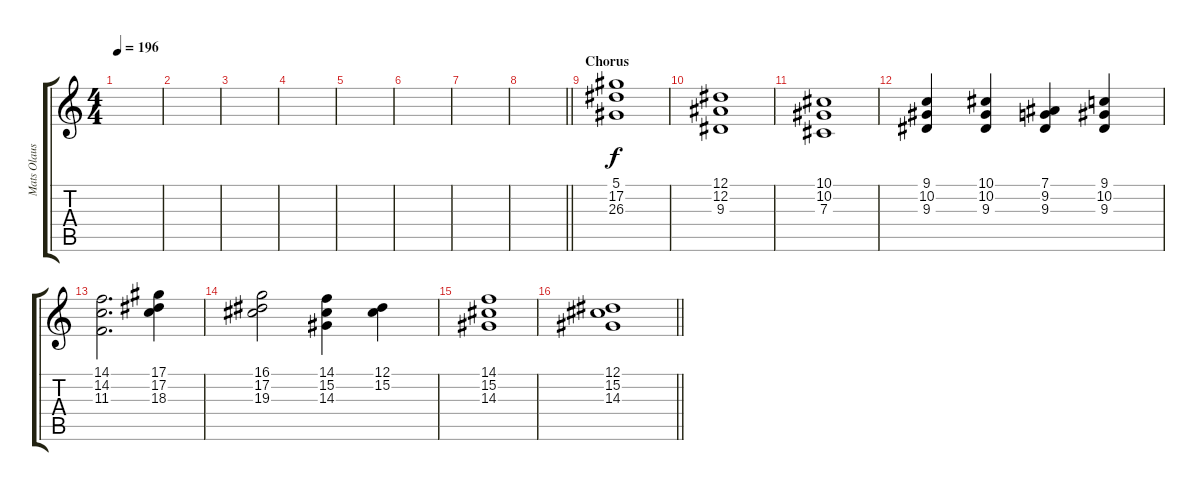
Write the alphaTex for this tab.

\track ("Mats Olausson" "Mats Olaus") {instrument stringensemble1}
\staff {score tabs}
\tuning (Eb4 Bb3 Gb3 Db3 Ab2 Eb2) {hide}
\ts (4 4)
\tempo 196
\clef g2
\ks c
|
|
|
|
|
|
|
\barLineRight lightlight
|
\section ("" "Chorus")
(5.1 17.2 26.3).1 |
(12.1 12.2 9.3).1 |
(10.1 10.2 7.3).1 |
(9.1 10.2 9.3).4 (10.1 10.2 9.3).4 (7.1 9.2 9.3).4 (9.1 10.2 9.3).4 |
(14.1 14.2 11.3).2{d} (17.1 17.2 18.3).4 |
(16.1 17.2 19.3).2 (14.1 15.2 14.3).4 (12.1 15.2).4 |
(14.1 15.2 14.3).1 |
\barLineRight lightlight
(12.1 15.2 14.3).1
